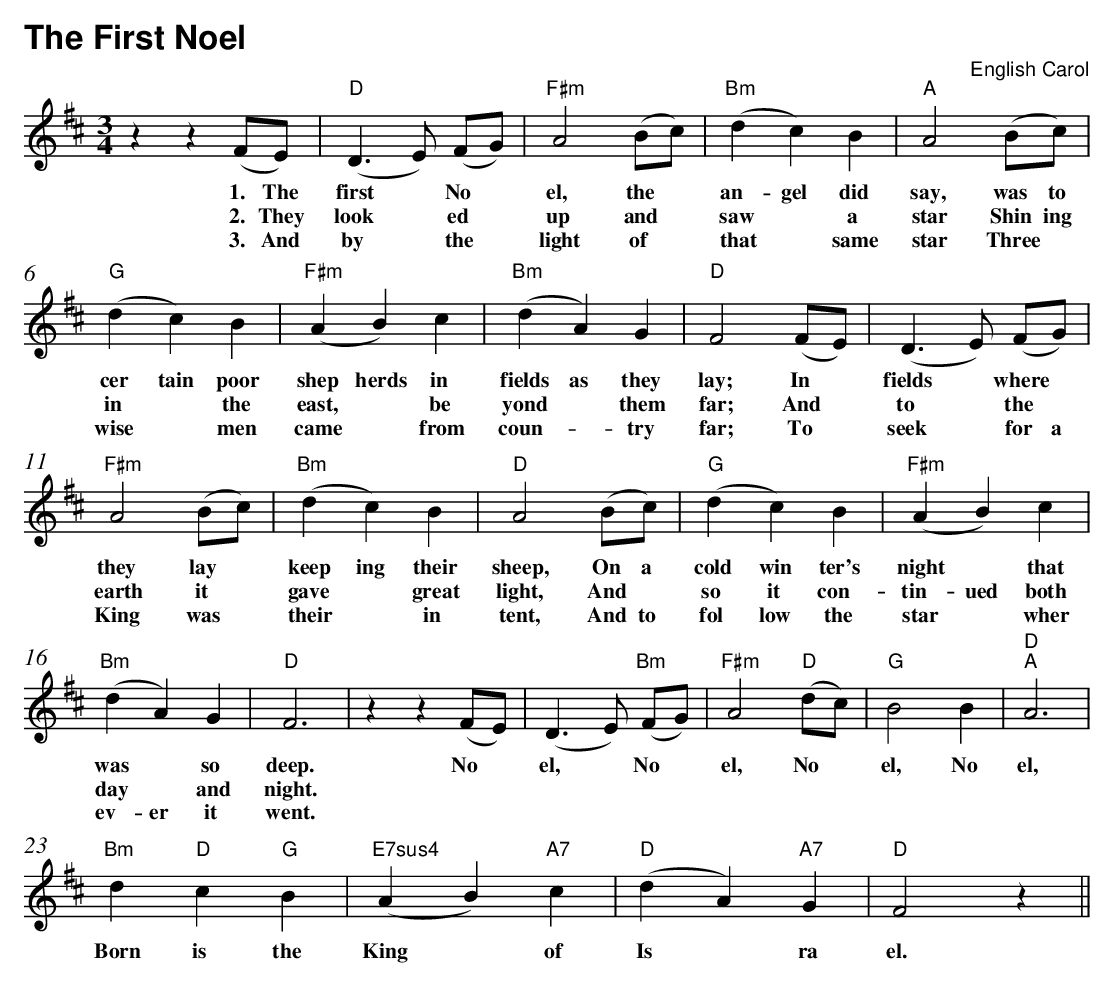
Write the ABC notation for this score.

X:1
T:The First Noel
C:English Carol
L:1/4
M:3/4
K:D
z z[Q:1/4=80.00] (F/E/) |"D" (D3/2 E/) (F/G/) |"F#m" A2 (B/c/) |"Bm" (d c) B |"A" A2 (B/c/) |$
w: 1. The|first * No *|el, the *|an- gel did|say, was to|
w: 2. They|look * ed *|up and *|saw * a|star Shin ing|
w: 3. And|by * the *|light of *|that * same|star Three *|
"G" (d c) B |"F#m" (A B) c |"Bm" (d A) G |"D" F2 (F/E/) | (D3/2 E/) (F/G/) |$"F#m" A2 (B/c/) |
w: cer tain poor|shep herds in|fields as they|lay; In *|fields * where *|they lay *|
w: in * the|east, * be|yond * them|far; And *|to * the *|earth it *|
w: wise * men|came * from|coun- * try|far; To *|seek * for a|King was *|
"Bm" (d c) B |"D" A2 (B/c/) |"G" (d c) B |"F#m" (A B) c |$"Bm" (d A) G |"D" F3 | z z (F/E/) |
w: keep ing their|sheep, On a|cold win ter's|night * that|was * so|deep.|No *|
w: gave * great|light, And *|so it con-|tin- ued both|day * and|night.||
w: their * in|tent, And to|fol low the|star * wher|ev- er it|went.||
(D3/2 E/)"Bm" (F/G/) |"F#m" A2"D" (d/c/) |"G" B2 B |"D""A" A3 |$"Bm" d"D" c"G" B |
w: el, * No *|el, No *|el, No|el,|Born is the|
w: |||||
w: |||||
"E7sus4" (A B)"A7" c |"D" (d A)"A7" G |"D" F2 z ||
w: King * of|Is * ra|el.|
w: |||
w: |||
